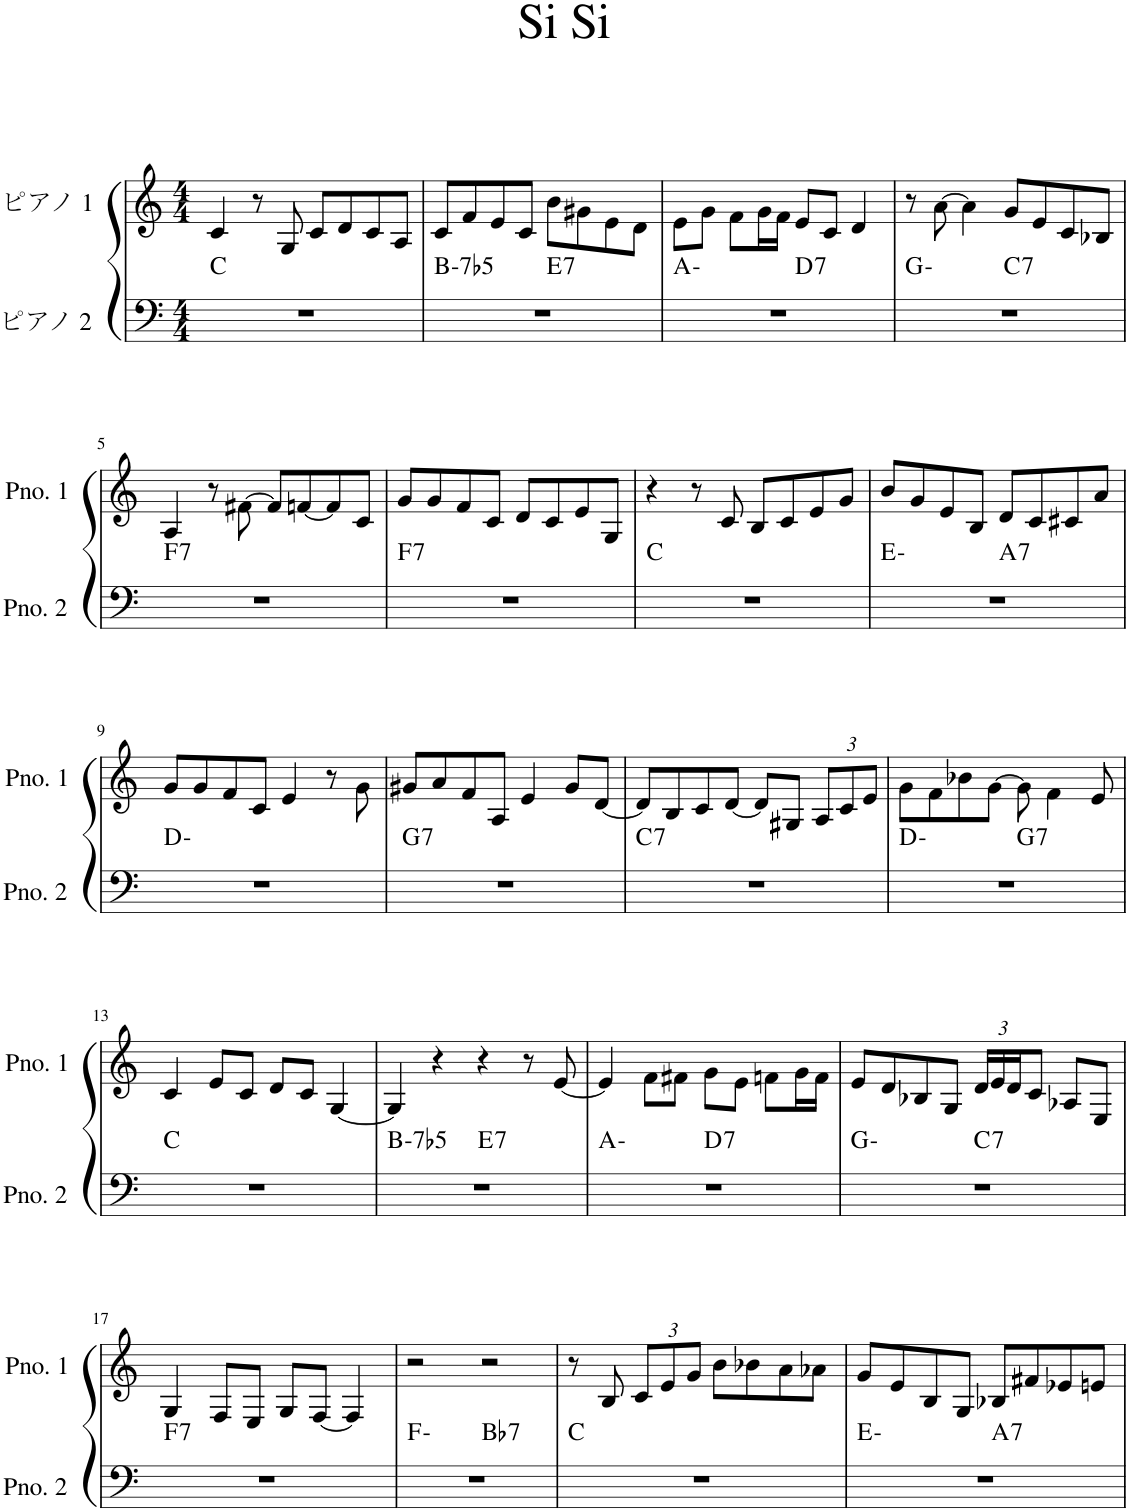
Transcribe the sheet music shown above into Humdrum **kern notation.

**kern	**harte	**kern
*part2	*part2	*part1
*staff2	*	*staff1
*I"ピアノ 2	*	*I"ピアノ 1
*clefF4	*	*clefG2
*k[]	*	*k[]
*M4/4	*	*M4/4
=1	=1	=1
1r	C:maj	4c/
.	.	8r
.	.	8G/
.	.	8c/L
.	.	8d/
.	.	8c/
.	.	8A/J
=2	=2	=2
!	!LO:H:kt=-7b5	!
*^	*	*
1r	2ryy	B:hdim7	8c/L
.	.	.	8f/
.	.	.	8e/
.	.	.	8c/J
!	!	!LO:H:kt=7	!
.	2ryy	E:7	8b\L
.	.	.	8g#X\
.	.	.	8e\
.	.	.	8d\J
=3	=3	=3	=3
1r	2ryy	A:min	8e\L
.	.	.	8g\J
.	.	.	8f\L
.	.	.	16g\L
.	.	.	16f\JJ
!	!	!LO:H:kt=7	!
.	2ryy	D:7	8e/L
.	.	.	8c/J
.	.	.	4d/
=4	=4	=4	=4
1r	2ryy	G:min	8r
.	.	.	[8a\
.	.	.	4a\]
!	!	!LO:H:kt=7	!
.	2ryy	C:7	8g/L
.	.	.	8e/
.	.	.	8c/
.	.	.	8B-X/J
!!LO:LB:g=z
=5	=5	=5	=5
!	!	!LO:H:kt=7	!
*v	*v	*	*
1r	F:7	4A/
.	.	8r
.	.	[8f#X\
.	.	8f#/L]
.	.	[8fn/
.	.	8f/]
.	.	8c/J
=6	=6	=6
!	!LO:H:kt=7	!
1r	F:7	8g/L
.	.	8g/
.	.	8f/
.	.	8c/J
.	.	8d/L
.	.	8c/
.	.	8e/
.	.	8G/J
=7	=7	=7
1r	C:maj	4r
.	.	8r
.	.	8c/
.	.	8B/L
.	.	8c/
.	.	8e/
.	.	8g/J
=8	=8	=8
*^	*	*
1r	2ryy	E:min	8b/L
.	.	.	8g/
.	.	.	8e/
.	.	.	8B/J
!	!	!LO:H:kt=7	!
.	2ryy	A:7	8d/L
.	.	.	8c/
.	.	.	8c#X/
.	.	.	8a/J
*v	*v	*	*
!!LO:LB:g=z
=9	=9	=9
1r	D:min	8g/L
.	.	8g/
.	.	8f/
.	.	8c/J
.	.	4e/
.	.	8r
.	.	8g\
=10	=10	=10
!	!LO:H:kt=7	!
1r	G:7	8g#X/L
.	.	8a/
.	.	8f/
.	.	8A/J
.	.	4e/
.	.	8g#/L
.	.	[8d/J
=11	=11	=11
!	!LO:H:kt=7	!
1r	C:7	8d/L]
.	.	8B/
.	.	8c/
.	.	[8d/J
.	.	8d/L]
.	.	8G#X/J
*	*	*Xbrackettup
.	.	12A/L
.	.	12c/
.	.	12e/J
=12	=12	=12
*^	*	*
1r	2ryy	D:min	8g\L
.	.	.	8f\
.	.	.	8b-X\
.	.	.	[8g\J
!	!	!LO:H:kt=7	!
.	2ryy	G:7	8g\]
.	.	.	4f\
.	.	.	8e/
*v	*v	*	*
!!LO:LB:g=z
=13	=13	=13
1r	C:maj	4c/
.	.	8e/L
.	.	8c/J
.	.	8d/L
.	.	8c/J
.	.	[4G/
=14	=14	=14
!	!LO:H:kt=-7b5	!
*^	*	*
1r	2ryy	B:hdim7	4G/]
.	.	.	4r
!	!	!LO:H:kt=7	!
.	2ryy	E:7	4r
.	.	.	8r
.	.	.	[8e/
=15	=15	=15	=15
1r	2ryy	A:min	4e/]
.	.	.	8f\L
.	.	.	8f#X\J
!	!	!LO:H:kt=7	!
.	2ryy	D:7	8g\L
.	.	.	8e\J
.	.	.	8fn\L
.	.	.	16g\L
.	.	.	16f\JJ
=16	=16	=16	=16
1r	2ryy	G:min	8e/L
.	.	.	8d/
.	.	.	8B-X/
.	.	.	8G/J
!	!	!LO:H:kt=7	!
.	2ryy	C:7	24d/LL
.	.	.	24e/
.	.	.	24d/J
.	.	.	8c/J
.	.	.	8A-X/L
.	.	.	8E/J
!!LO:LB:g=z
=17	=17	=17	=17
!	!	!LO:H:kt=7	!
*v	*v	*	*
1r	F:7	4G/
.	.	8F/L
.	.	8E/J
.	.	8G/L
.	.	[8F/J
.	.	4F/]
=18	=18	=18
*^	*	*
1r	2ryy	F:min	2r
!	!	!LO:H:kt=7	!
.	2ryy	Bb:7	2r
*v	*v	*	*
=19	=19	=19
1r	C:maj	8r
.	.	8B/
.	.	12c/L
.	.	12e/
.	.	12g/J
.	.	8b\L
.	.	8b-X\
.	.	8a\
.	.	8a-X\J
=20	=20	=20
*^	*	*
1r	2ryy	E:min	8g/L
.	.	.	8e/
.	.	.	8B/
.	.	.	8G/J
!	!	!LO:H:kt=7	!
.	2ryy	A:7	8B-X/L
.	.	.	8f#X/
.	.	.	8e-X/
.	.	.	8en/J
*v	*v	*	*
=	=	=
*-	*-	*-
